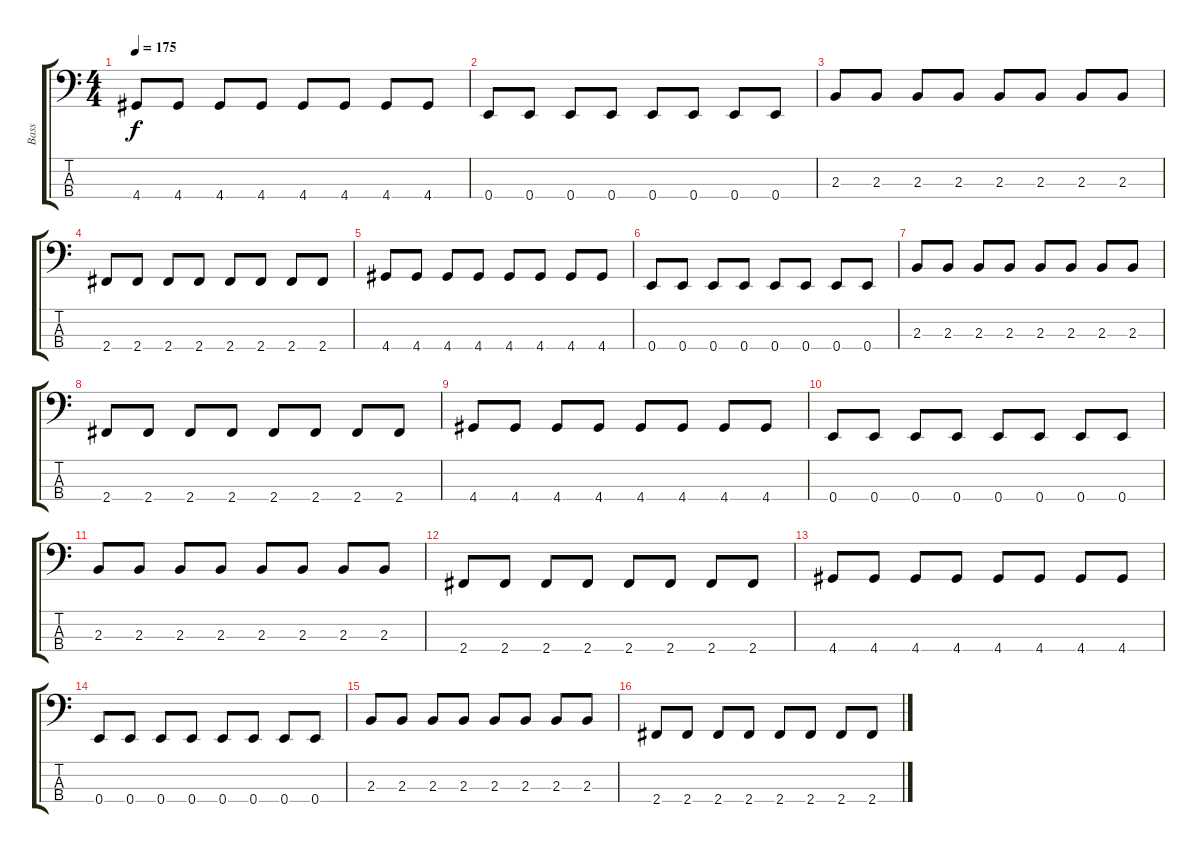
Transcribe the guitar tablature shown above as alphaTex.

\track ("Bass" "Bass") {instrument electricbasspick}
\staff {score tabs}
\tuning (G2 D2 A1 E1) {hide}
\ts (4 4)
\tempo 175
\clef f4
\ks c
4.4.8{dy f} 4.4.8 4.4.8 4.4.8 4.4.8 4.4.8 4.4.8 4.4.8 |
0.4.8 0.4.8 0.4.8 0.4.8 0.4.8 0.4.8 0.4.8 0.4.8 |
2.3.8 2.3.8 2.3.8 2.3.8 2.3.8 2.3.8 2.3.8 2.3.8 |
2.4.8 2.4.8 2.4.8 2.4.8 2.4.8 2.4.8 2.4.8 2.4.8 |
4.4.8 4.4.8 4.4.8 4.4.8 4.4.8 4.4.8 4.4.8 4.4.8 |
0.4.8 0.4.8 0.4.8 0.4.8 0.4.8 0.4.8 0.4.8 0.4.8 |
2.3.8 2.3.8 2.3.8 2.3.8 2.3.8 2.3.8 2.3.8 2.3.8 |
2.4.8 2.4.8 2.4.8 2.4.8 2.4.8 2.4.8 2.4.8 2.4.8 |
4.4.8 4.4.8 4.4.8 4.4.8 4.4.8 4.4.8 4.4.8 4.4.8 |
0.4.8 0.4.8 0.4.8 0.4.8 0.4.8 0.4.8 0.4.8 0.4.8 |
2.3.8 2.3.8 2.3.8 2.3.8 2.3.8 2.3.8 2.3.8 2.3.8 |
2.4.8 2.4.8 2.4.8 2.4.8 2.4.8 2.4.8 2.4.8 2.4.8 |
4.4.8 4.4.8 4.4.8 4.4.8 4.4.8 4.4.8 4.4.8 4.4.8 |
0.4.8 0.4.8 0.4.8 0.4.8 0.4.8 0.4.8 0.4.8 0.4.8 |
2.3.8 2.3.8 2.3.8 2.3.8 2.3.8 2.3.8 2.3.8 2.3.8 |
2.4.8 2.4.8 2.4.8 2.4.8 2.4.8 2.4.8 2.4.8 2.4.8
